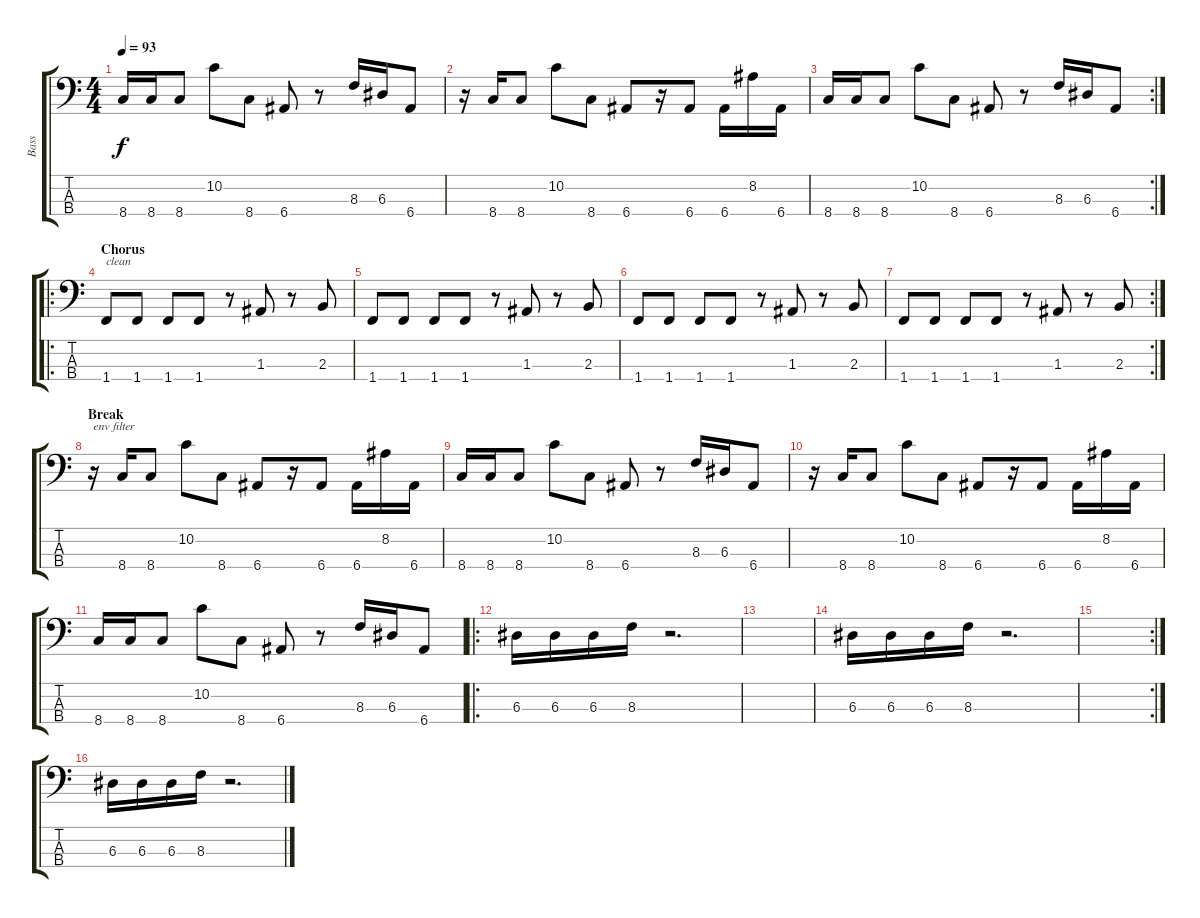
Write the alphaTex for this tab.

\track ("Bass" "Bass") {instrument fretlessbass}
\staff {score tabs}
\tuning (G2 D2 A1 E1) {hide}
\ts (4 4)
\tempo 93
\clef f4
\ks c
8.4.16{dy f} 8.4.16 8.4.8 10.2.8 8.4.8 6.4.8 r.8 8.3.16 6.3.16 6.4.8 |
r.16 8.4.16 8.4.8 10.2.8 8.4.8 6.4.8 r.16 6.4.8 6.4.16 8.2.16 6.4.16 |
\rc 2
8.4.16 8.4.16 8.4.8 10.2.8 8.4.8 6.4.8 r.8 8.3.16 6.3.16 6.4.8 |
\ro
\section ("" "Chorus")
1.4.8{txt "clean" instrument electricbasspick} 1.4.8 1.4.8 1.4.8 r.8 1.3.8 r.8 2.3.8 |
1.4.8{instrument electricbasspick} 1.4.8 1.4.8 1.4.8 r.8 1.3.8 r.8 2.3.8 |
1.4.8{instrument electricbasspick} 1.4.8 1.4.8 1.4.8 r.8 1.3.8 r.8 2.3.8 |
\rc 2
1.4.8{instrument electricbasspick} 1.4.8 1.4.8 1.4.8 r.8 1.3.8 r.8 2.3.8 |
\section ("" "Break")
r.16{txt "env filter" instrument fretlessbass} 8.4.16 8.4.8 10.2.8 8.4.8 6.4.8 r.16 6.4.8 6.4.16 8.2.16 6.4.16 |
8.4.16 8.4.16 8.4.8 10.2.8 8.4.8 6.4.8 r.8 8.3.16 6.3.16 6.4.8 |
r.16 8.4.16 8.4.8 10.2.8 8.4.8 6.4.8 r.16 6.4.8 6.4.16 8.2.16 6.4.16 |
8.4.16 8.4.16 8.4.8 10.2.8 8.4.8 6.4.8 r.8 8.3.16 6.3.16 6.4.8 |
\ro
6.3.16{instrument synthbass2} 6.3.16 6.3.16 8.3.16 r.2{d} |
|
6.3.16{instrument synthbass2} 6.3.16 6.3.16 8.3.16 r.2{d} |
\rc 2
|
6.3.16{instrument synthbass2} 6.3.16 6.3.16 8.3.16 r.2{d}
